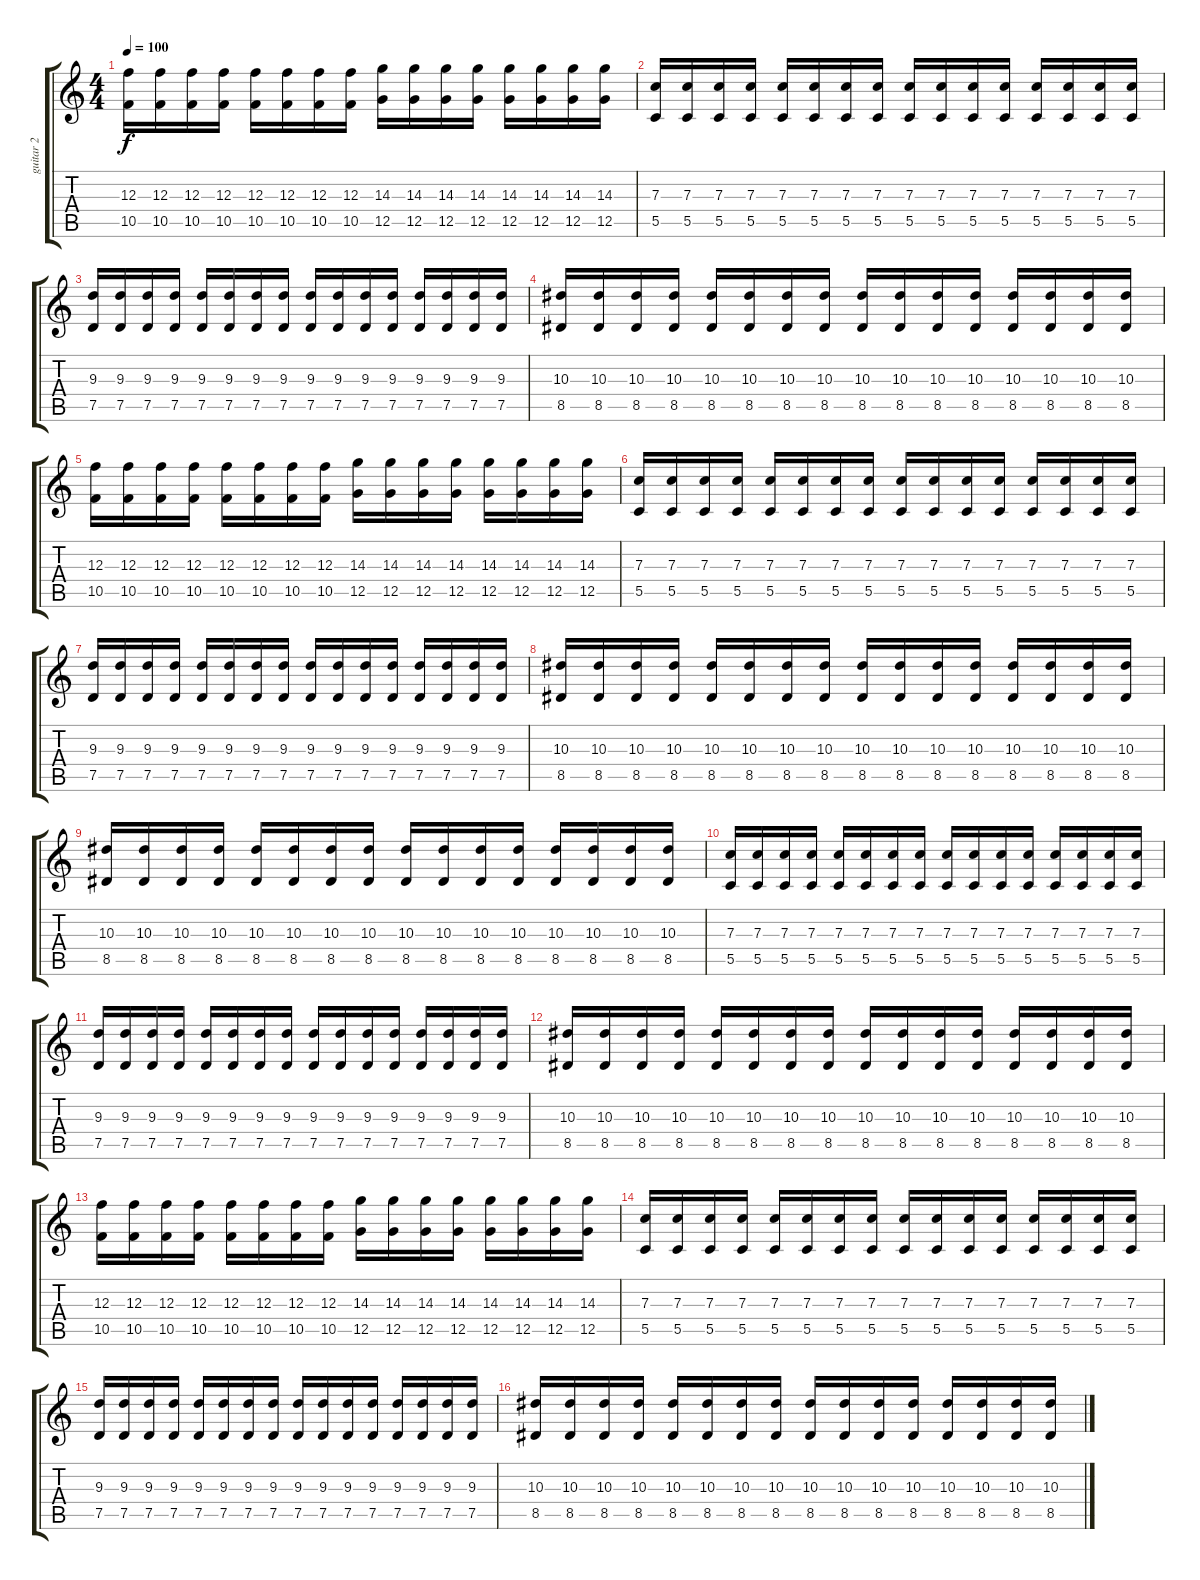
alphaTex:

\track ("guitar 2" "guitar 2") {instrument overdrivenguitar}
\staff {score tabs}
\tuning (D4 A3 F3 C3 G2 C2) {hide}
\ts (4 4)
\tempo 100
\clef g2
\ks c
(12.3 10.5).16{dy f} (12.3 10.5).16 (12.3 10.5).16 (12.3 10.5).16 (12.3 10.5).16 (12.3 10.5).16 (12.3 10.5).16 (12.3 10.5).16 (14.3 12.5).16 (14.3 12.5).16 (14.3 12.5).16 (14.3 12.5).16 (14.3 12.5).16 (14.3 12.5).16 (14.3 12.5).16 (14.3 12.5).16 |
(7.3 5.5).16 (7.3 5.5).16 (7.3 5.5).16 (7.3 5.5).16 (7.3 5.5).16 (7.3 5.5).16 (7.3 5.5).16 (7.3 5.5).16 (7.3 5.5).16 (7.3 5.5).16 (7.3 5.5).16 (7.3 5.5).16 (7.3 5.5).16 (7.3 5.5).16 (7.3 5.5).16 (7.3 5.5).16 |
(9.3 7.5).16 (9.3 7.5).16 (9.3 7.5).16 (9.3 7.5).16 (9.3 7.5).16 (9.3 7.5).16 (9.3 7.5).16 (9.3 7.5).16 (9.3 7.5).16 (9.3 7.5).16 (9.3 7.5).16 (9.3 7.5).16 (9.3 7.5).16 (9.3 7.5).16 (9.3 7.5).16 (9.3 7.5).16 |
(10.3 8.5).16 (10.3 8.5).16 (10.3 8.5).16 (10.3 8.5).16 (10.3 8.5).16 (10.3 8.5).16 (10.3 8.5).16 (10.3 8.5).16 (10.3 8.5).16 (10.3 8.5).16 (10.3 8.5).16 (10.3 8.5).16 (10.3 8.5).16 (10.3 8.5).16 (10.3 8.5).16 (10.3 8.5).16 |
(12.3 10.5).16 (12.3 10.5).16 (12.3 10.5).16 (12.3 10.5).16 (12.3 10.5).16 (12.3 10.5).16 (12.3 10.5).16 (12.3 10.5).16 (14.3 12.5).16 (14.3 12.5).16 (14.3 12.5).16 (14.3 12.5).16 (14.3 12.5).16 (14.3 12.5).16 (14.3 12.5).16 (14.3 12.5).16 |
(7.3 5.5).16 (7.3 5.5).16 (7.3 5.5).16 (7.3 5.5).16 (7.3 5.5).16 (7.3 5.5).16 (7.3 5.5).16 (7.3 5.5).16 (7.3 5.5).16 (7.3 5.5).16 (7.3 5.5).16 (7.3 5.5).16 (7.3 5.5).16 (7.3 5.5).16 (7.3 5.5).16 (7.3 5.5).16 |
(9.3 7.5).16 (9.3 7.5).16 (9.3 7.5).16 (9.3 7.5).16 (9.3 7.5).16 (9.3 7.5).16 (9.3 7.5).16 (9.3 7.5).16 (9.3 7.5).16 (9.3 7.5).16 (9.3 7.5).16 (9.3 7.5).16 (9.3 7.5).16 (9.3 7.5).16 (9.3 7.5).16 (9.3 7.5).16 |
(10.3 8.5).16 (10.3 8.5).16 (10.3 8.5).16 (10.3 8.5).16 (10.3 8.5).16 (10.3 8.5).16 (10.3 8.5).16 (10.3 8.5).16 (10.3 8.5).16 (10.3 8.5).16 (10.3 8.5).16 (10.3 8.5).16 (10.3 8.5).16 (10.3 8.5).16 (10.3 8.5).16 (10.3 8.5).16 |
(10.3 8.5).16 (10.3 8.5).16 (10.3 8.5).16 (10.3 8.5).16 (10.3 8.5).16 (10.3 8.5).16 (10.3 8.5).16 (10.3 8.5).16 (10.3 8.5).16 (10.3 8.5).16 (10.3 8.5).16 (10.3 8.5).16 (10.3 8.5).16 (10.3 8.5).16 (10.3 8.5).16 (10.3 8.5).16 |
(7.3 5.5).16 (7.3 5.5).16 (7.3 5.5).16 (7.3 5.5).16 (7.3 5.5).16 (7.3 5.5).16 (7.3 5.5).16 (7.3 5.5).16 (7.3 5.5).16 (7.3 5.5).16 (7.3 5.5).16 (7.3 5.5).16 (7.3 5.5).16 (7.3 5.5).16 (7.3 5.5).16 (7.3 5.5).16 |
(9.3 7.5).16 (9.3 7.5).16 (9.3 7.5).16 (9.3 7.5).16 (9.3 7.5).16 (9.3 7.5).16 (9.3 7.5).16 (9.3 7.5).16 (9.3 7.5).16 (9.3 7.5).16 (9.3 7.5).16 (9.3 7.5).16 (9.3 7.5).16 (9.3 7.5).16 (9.3 7.5).16 (9.3 7.5).16 |
(10.3 8.5).16 (10.3 8.5).16 (10.3 8.5).16 (10.3 8.5).16 (10.3 8.5).16 (10.3 8.5).16 (10.3 8.5).16 (10.3 8.5).16 (10.3 8.5).16 (10.3 8.5).16 (10.3 8.5).16 (10.3 8.5).16 (10.3 8.5).16 (10.3 8.5).16 (10.3 8.5).16 (10.3 8.5).16 |
(12.3 10.5).16 (12.3 10.5).16 (12.3 10.5).16 (12.3 10.5).16 (12.3 10.5).16 (12.3 10.5).16 (12.3 10.5).16 (12.3 10.5).16 (14.3 12.5).16 (14.3 12.5).16 (14.3 12.5).16 (14.3 12.5).16 (14.3 12.5).16 (14.3 12.5).16 (14.3 12.5).16 (14.3 12.5).16 |
(7.3 5.5).16 (7.3 5.5).16 (7.3 5.5).16 (7.3 5.5).16 (7.3 5.5).16 (7.3 5.5).16 (7.3 5.5).16 (7.3 5.5).16 (7.3 5.5).16 (7.3 5.5).16 (7.3 5.5).16 (7.3 5.5).16 (7.3 5.5).16 (7.3 5.5).16 (7.3 5.5).16 (7.3 5.5).16 |
(9.3 7.5).16 (9.3 7.5).16 (9.3 7.5).16 (9.3 7.5).16 (9.3 7.5).16 (9.3 7.5).16 (9.3 7.5).16 (9.3 7.5).16 (9.3 7.5).16 (9.3 7.5).16 (9.3 7.5).16 (9.3 7.5).16 (9.3 7.5).16 (9.3 7.5).16 (9.3 7.5).16 (9.3 7.5).16 |
(10.3 8.5).16 (10.3 8.5).16 (10.3 8.5).16 (10.3 8.5).16 (10.3 8.5).16 (10.3 8.5).16 (10.3 8.5).16 (10.3 8.5).16 (10.3 8.5).16 (10.3 8.5).16 (10.3 8.5).16 (10.3 8.5).16 (10.3 8.5).16 (10.3 8.5).16 (10.3 8.5).16 (10.3 8.5).16
